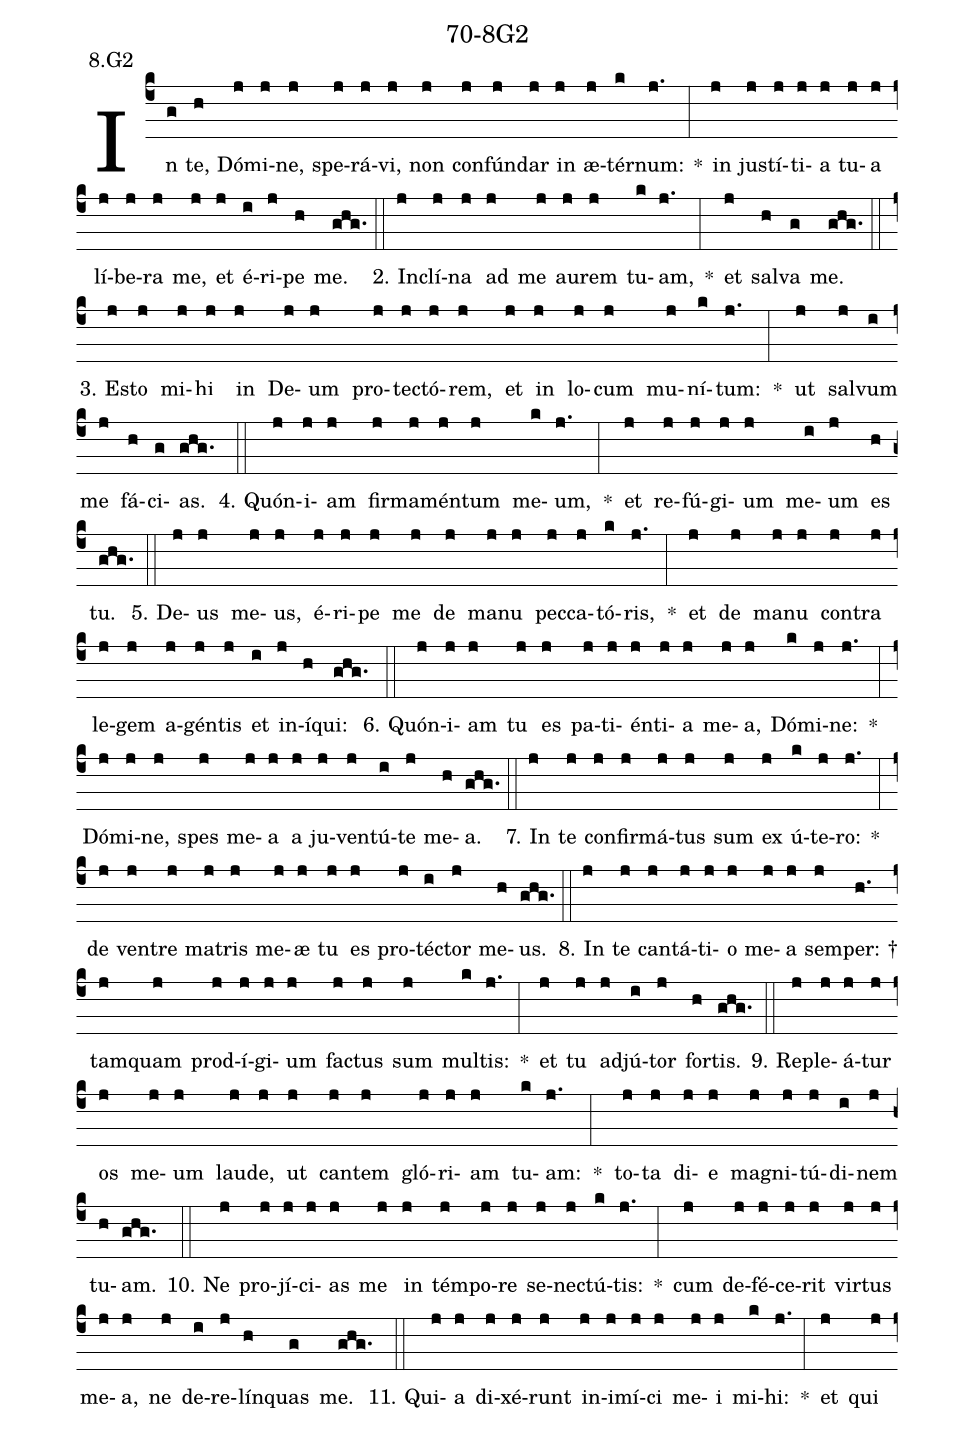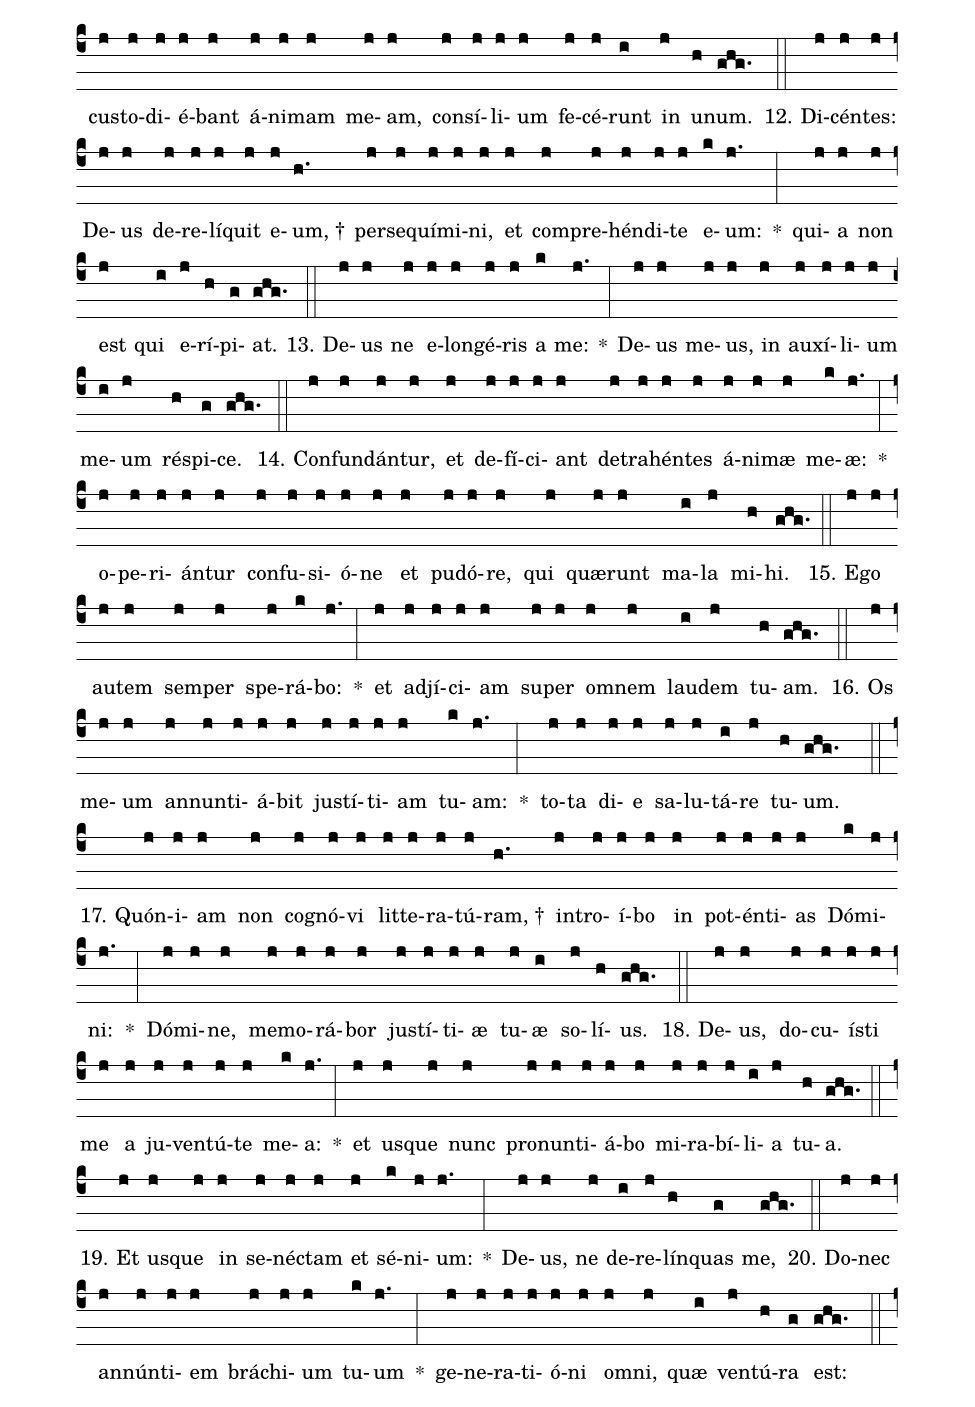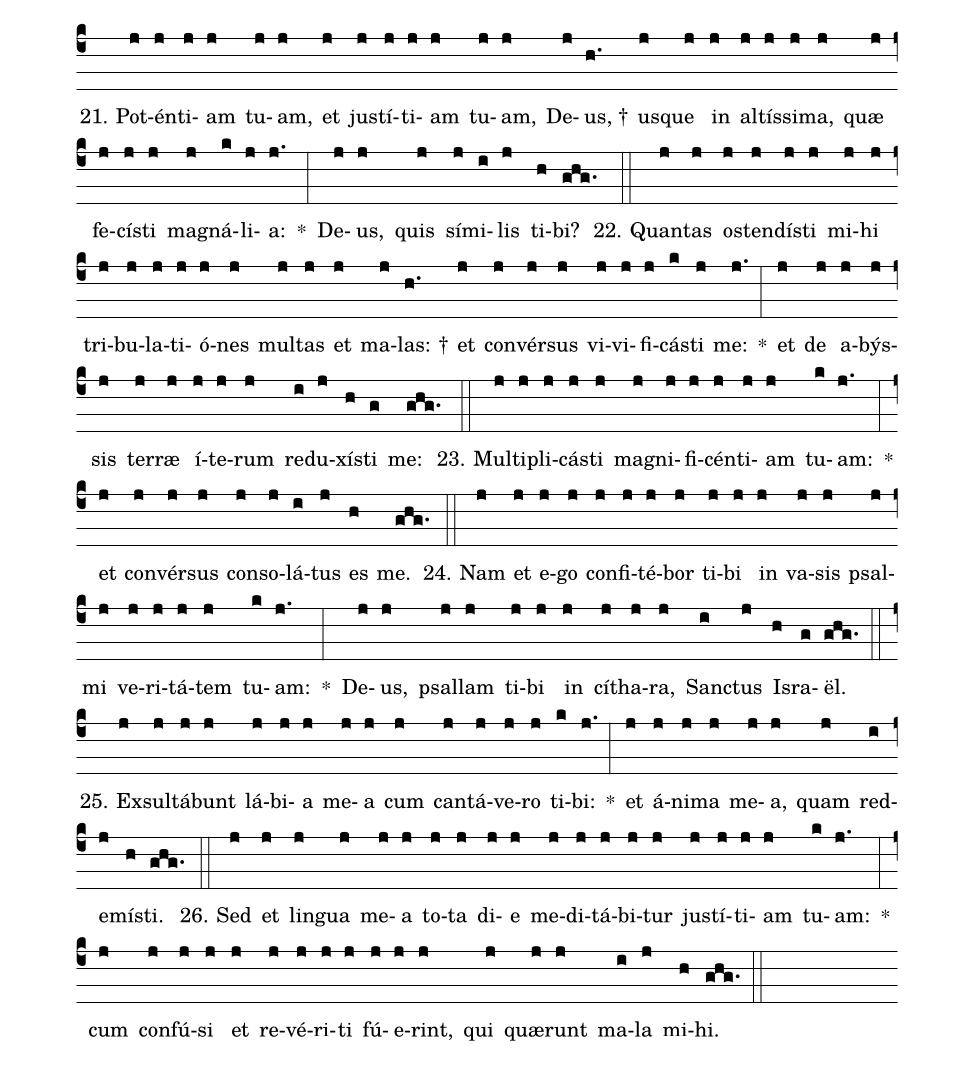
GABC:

name: 70-8G2;
annotation: 8.G2;
%%
(c4)In(g) te,(h) Dó(j)mi(j)ne,(j) spe(j)rá(j)vi,(j) non(j) con(j)fún(j)dar(j) in(j) æ(j)tér(k)num:(j.) *(:) in(j) jus(j)tí(j)ti(j)a(j) tu(j)a(j) lí(j)be(j)ra(j) me,(j) et(j) é(i)ri(j)pe(h) me.(ghg.) (::)
2. In(j)clí(j)na(j) ad(j) me(j) au(j)rem(j) tu(k)am,(j.) *(:) et(j) sal(h)va(g) me.(ghg.) (::)
3. Es(j)to(j) mi(j)hi(j) in(j) De(j)um(j) pro(j)tec(j)tó(j)rem,(j) et(j) in(j) lo(j)cum(j) mu(j)ní(k)tum:(j.) *(:) ut(j) sal(j)vum(i) me(j) fá(h)ci(g)as.(ghg.) (::)
4. Quón(j)i(j)am(j) fir(j)ma(j)mén(j)tum(j) me(k)um,(j.) *(:) et(j) re(j)fú(j)gi(j)um(j) me(i)um(j) es(h) tu.(ghg.) (::)
5. De(j)us(j) me(j)us,(j) é(j)ri(j)pe(j) me(j) de(j) ma(j)nu(j) pec(j)ca(j)tó(k)ris,(j.) *(:) et(j) de(j) ma(j)nu(j) con(j)tra(j) le(j)gem(j) a(j)gén(j)tis(j) et(i) in(j)í(h)qui:(ghg.) (::)
6. Quón(j)i(j)am(j) tu(j) es(j) pa(j)ti(j)én(j)ti(j)a(j) me(j)a,(j) Dó(k)mi(j)ne:(j.) *(:) Dó(j)mi(j)ne,(j) spes(j) me(j)a(j) a(j) ju(j)ven(j)tú(i)te(j) me(h)a.(ghg.) (::)
7. In(j) te(j) con(j)fir(j)má(j)tus(j) sum(j) ex(j) ú(k)te(j)ro:(j.) *(:) de(j) ven(j)tre(j) ma(j)tris(j) me(j)æ(j) tu(j) es(j) pro(j)téc(i)tor(j) me(h)us.(ghg.) (::)
8. In(j) te(j) can(j)tá(j)ti(j)o(j) me(j)a(j) sem(j)per: †(h.) tam(j)quam(j) prod(j)í(j)gi(j)um(j) fac(j)tus(j) sum(j) mul(k)tis:(j.) *(:) et(j) tu(j) ad(j)jú(i)tor(j) for(h)tis.(ghg.) (::)
9. Re(j)ple(j)á(j)tur(j) os(j) me(j)um(j) lau(j)de,(j) ut(j) can(j)tem(j) gló(j)ri(j)am(j) tu(k)am:(j.) *(:) to(j)ta(j) di(j)e(j) ma(j)gni(j)tú(j)di(i)nem(j) tu(h)am.(ghg.) (::)
10. Ne(j) pro(j)jí(j)ci(j)as(j) me(j) in(j) tém(j)po(j)re(j) se(j)nec(j)tú(k)tis:(j.) *(:) cum(j) de(j)fé(j)ce(j)rit(j) vir(j)tus(j) me(j)a,(j) ne(j) de(i)re(j)lín(h)quas(g) me.(ghg.) (::)
11. Qui(j)a(j) di(j)xé(j)runt(j) in(j)i(j)mí(j)ci(j) me(j)i(j) mi(k)hi:(j.) *(:) et(j) qui(j) cus(j)to(j)di(j)é(j)bant(j) á(j)ni(j)mam(j) me(j)am,(j) con(j)sí(j)li(j)um(j) fe(j)cé(j)runt(i) in(j) u(h)num.(ghg.) (::)
12. Di(j)cén(j)tes:(j) De(j)us(j) de(j)re(j)lí(j)quit(j) e(j)um, †(h.) per(j)se(j)quí(j)mi(j)ni,(j) et(j) com(j)pre(j)hén(j)di(j)te(j) e(k)um:(j.) *(:) qui(j)a(j) non(j) est(j) qui(i) e(j)rí(h)pi(g)at.(ghg.) (::)
13. De(j)us(j) ne(j) e(j)lon(j)gé(j)ris(j) a(k) me:(j.) *(:) De(j)us(j) me(j)us,(j) in(j) au(j)xí(j)li(j)um(j) me(i)um(j) ré(h)spi(g)ce.(ghg.) (::)
14. Con(j)fun(j)dán(j)tur,(j) et(j) de(j)fí(j)ci(j)ant(j) de(j)tra(j)hén(j)tes(j) á(j)ni(j)mæ(j) me(k)æ:(j.) *(:) o(j)pe(j)ri(j)án(j)tur(j) con(j)fu(j)si(j)ó(j)ne(j) et(j) pu(j)dó(j)re,(j) qui(j) quæ(j)runt(j) ma(i)la(j) mi(h)hi.(ghg.) (::)
15. E(j)go(j) au(j)tem(j) sem(j)per(j) spe(j)rá(k)bo:(j.) *(:) et(j) ad(j)jí(j)ci(j)am(j) su(j)per(j) om(j)nem(j) lau(i)dem(j) tu(h)am.(ghg.) (::)
16. Os(j) me(j)um(j) an(j)nun(j)ti(j)á(j)bit(j) jus(j)tí(j)ti(j)am(j) tu(k)am:(j.) *(:) to(j)ta(j) di(j)e(j) sa(j)lu(j)tá(i)re(j) tu(h)um.(ghg.) (::)
17. Quón(j)i(j)am(j) non(j) co(j)gnó(j)vi(j) lit(j)te(j)ra(j)tú(j)ram, †(h.) in(j)tro(j)í(j)bo(j) in(j) pot(j)én(j)ti(j)as(j) Dó(k)mi(j)ni:(j.) *(:) Dó(j)mi(j)ne,(j) me(j)mo(j)rá(j)bor(j) jus(j)tí(j)ti(j)æ(j) tu(j)æ(i) so(j)lí(h)us.(ghg.) (::)
18. De(j)us,(j) do(j)cu(j)ís(j)ti(j) me(j) a(j) ju(j)ven(j)tú(j)te(j) me(k)a:(j.) *(:) et(j) us(j)que(j) nunc(j) pro(j)nun(j)ti(j)á(j)bo(j) mi(j)ra(j)bí(j)li(i)a(j) tu(h)a.(ghg.) (::)
19. Et(j) us(j)que(j) in(j) se(j)néc(j)tam(j) et(j) sé(k)ni(j)um:(j.) *(:) De(j)us,(j) ne(j) de(i)re(j)lín(h)quas(g) me,(ghg.) (::)
20. Do(j)nec(j) an(j)nún(j)ti(j)em(j) brá(j)chi(j)um(j) tu(k)um(j.) *(:) ge(j)ne(j)ra(j)ti(j)ó(j)ni(j) om(j)ni,(j) quæ(i) ven(j)tú(h)ra(g) est:(ghg.) (::)
21. Pot(j)én(j)ti(j)am(j) tu(j)am,(j) et(j) jus(j)tí(j)ti(j)am(j) tu(j)am,(j) De(j)us, †(h.) us(j)que(j) in(j) al(j)tís(j)si(j)ma,(j) quæ(j) fe(j)cís(j)ti(j) ma(j)gná(k)li(j)a:(j.) *(:) De(j)us,(j) quis(j) sí(j)mi(i)lis(j) ti(h)bi?(ghg.) (::)
22. Quan(j)tas(j) os(j)ten(j)dís(j)ti(j) mi(j)hi(j) tri(j)bu(j)la(j)ti(j)ó(j)nes(j) mul(j)tas(j) et(j) ma(j)las: †(h.) et(j) con(j)vér(j)sus(j) vi(j)vi(j)fi(j)cás(k)ti(j) me:(j.) *(:) et(j) de(j) a(j)býs(j)sis(j) ter(j)ræ(j) í(j)te(j)rum(j) re(i)du(j)xís(h)ti(g) me:(ghg.) (::)
23. Mul(j)ti(j)pli(j)cás(j)ti(j) ma(j)gni(j)fi(j)cén(j)ti(j)am(j) tu(k)am:(j.) *(:) et(j) con(j)vér(j)sus(j) con(j)so(j)lá(i)tus(j) es(h) me.(ghg.) (::)
24. Nam(j) et(j) e(j)go(j) con(j)fi(j)té(j)bor(j) ti(j)bi(j) in(j) va(j)sis(j) psal(j)mi(j) ve(j)ri(j)tá(j)tem(j) tu(k)am:(j.) *(:) De(j)us,(j) psal(j)lam(j) ti(j)bi(j) in(j) cí(j)tha(j)ra,(j) Sanc(i)tus(j) Is(h)ra(g)ël.(ghg.) (::)
25. Ex(j)sul(j)tá(j)bunt(j) lá(j)bi(j)a(j) me(j)a(j) cum(j) can(j)tá(j)ve(j)ro(j) ti(k)bi:(j.) *(:) et(j) á(j)ni(j)ma(j) me(j)a,(j) quam(j) red(i)e(j)mís(h)ti.(ghg.) (::)
26. Sed(j) et(j) lin(j)gua(j) me(j)a(j) to(j)ta(j) di(j)e(j) me(j)di(j)tá(j)bi(j)tur(j) jus(j)tí(j)ti(j)am(j) tu(k)am:(j.) *(:) cum(j) con(j)fú(j)si(j) et(j) re(j)vé(j)ri(j)ti(j) fú(j)e(j)rint,(j) qui(j) quæ(j)runt(j) ma(i)la(j) mi(h)hi.(ghg.) (::)
